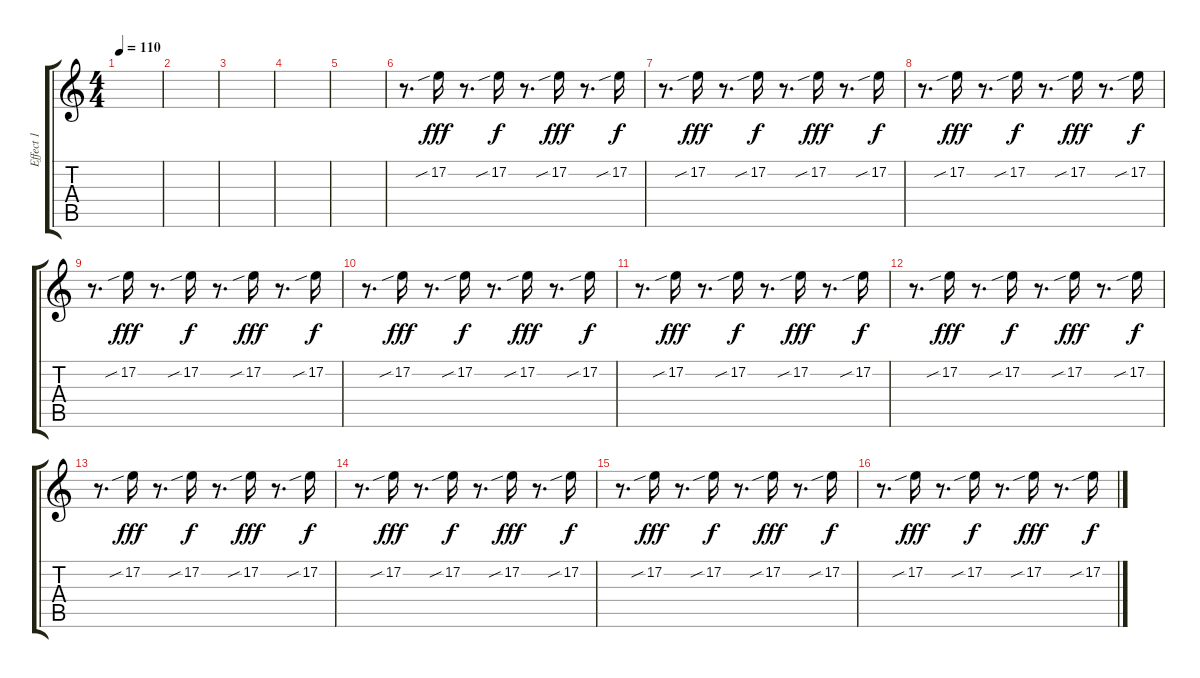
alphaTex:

\track ("Effect 1" "Effect 1") {instrument stringensemble2}
\staff {score tabs}
\tuning (E4 B3 G3 D3 A2 E2) {hide}
\ts (4 4)
\tempo 110
\clef g2
\ks c
|
|
|
|
|
r.8{d volume 6 instrument ocarina} 17.2{sib}.16{dy fff} r.8{d} 17.2{sib}.16{dy f} r.8{d instrument ocarina} 17.2{sib}.16{dy fff} r.8{d} 17.2{sib}.16{dy f} |
r.8{d instrument ocarina} 17.2{sib}.16{dy fff} r.8{d} 17.2{sib}.16{dy f} r.8{d instrument ocarina} 17.2{sib}.16{dy fff} r.8{d} 17.2{sib}.16{dy f} |
r.8{d instrument ocarina} 17.2{sib}.16{dy fff} r.8{d} 17.2{sib}.16{dy f} r.8{d instrument ocarina} 17.2{sib}.16{dy fff} r.8{d} 17.2{sib}.16{dy f} |
r.8{d instrument ocarina} 17.2{sib}.16{dy fff} r.8{d} 17.2{sib}.16{dy f} r.8{d instrument ocarina} 17.2{sib}.16{dy fff} r.8{d} 17.2{sib}.16{dy f} |
r.8{d instrument ocarina} 17.2{sib}.16{dy fff} r.8{d} 17.2{sib}.16{dy f} r.8{d instrument ocarina} 17.2{sib}.16{dy fff} r.8{d} 17.2{sib}.16{dy f} |
r.8{d instrument ocarina} 17.2{sib}.16{dy fff} r.8{d} 17.2{sib}.16{dy f} r.8{d instrument ocarina} 17.2{sib}.16{dy fff} r.8{d} 17.2{sib}.16{dy f} |
r.8{d instrument ocarina} 17.2{sib}.16{dy fff} r.8{d} 17.2{sib}.16{dy f} r.8{d instrument ocarina} 17.2{sib}.16{dy fff} r.8{d} 17.2{sib}.16{dy f} |
r.8{d instrument ocarina} 17.2{sib}.16{dy fff} r.8{d} 17.2{sib}.16{dy f} r.8{d instrument ocarina} 17.2{sib}.16{dy fff} r.8{d} 17.2{sib}.16{dy f} |
r.8{d instrument ocarina} 17.2{sib}.16{dy fff} r.8{d} 17.2{sib}.16{dy f} r.8{d instrument ocarina} 17.2{sib}.16{dy fff} r.8{d} 17.2{sib}.16{dy f} |
r.8{d instrument ocarina} 17.2{sib}.16{dy fff} r.8{d} 17.2{sib}.16{dy f} r.8{d instrument ocarina} 17.2{sib}.16{dy fff} r.8{d} 17.2{sib}.16{dy f} |
r.8{d instrument ocarina} 17.2{sib}.16{dy fff} r.8{d} 17.2{sib}.16{dy f} r.8{d instrument ocarina} 17.2{sib}.16{dy fff} r.8{d} 17.2{sib}.16{dy f}
